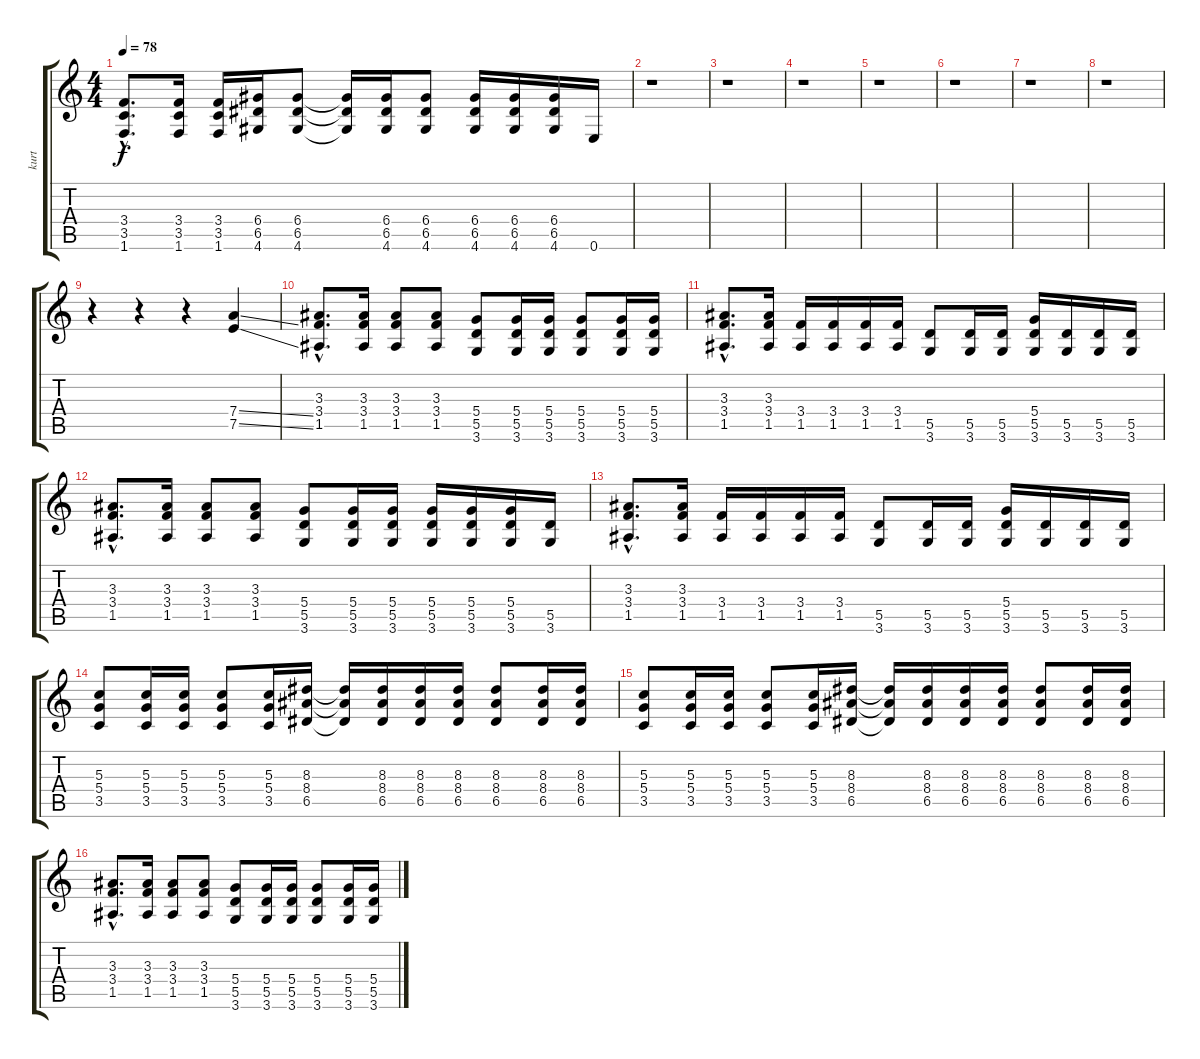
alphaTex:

\track ("kurt" "kurt") {instrument overdrivenguitar}
\staff {score tabs}
\tuning (E4 B3 G3 D3 A2 E2) {hide}
\ts (4 4)
\tempo 78
\clef g2
\ks c
(3.4{hac} 3.5{hac} 1.6{hac}).8{d dy f} (3.4 3.5 1.6).16 (3.4 3.5 1.6).16 (6.4 6.5 4.6).16 (6.4 6.5 4.6).8 (6.4{t} 6.5{t} 4.6{t}).16 (6.4 6.5 4.6).16 (6.4 6.5 4.6).8 (6.4 6.5 4.6).16 (6.4 6.5 4.6).16 (6.4 6.5 4.6).16 0.6.16 |
r.1 |
r.1 |
r.1 |
r.1 |
r.1 |
r.1 |
r.1 |
r.4 r.4 r.4 (7.4{ss} 7.5{ss}).4 |
(3.3{hac} 3.4{hac} 1.5{hac}).8{d} (3.3 3.4 1.5).16 (3.3 3.4 1.5).8 (3.3 3.4 1.5).8 (5.4 5.5 3.6).8 (5.4 5.5 3.6).16 (5.4 5.5 3.6).16 (5.4 5.5 3.6).8 (5.4 5.5 3.6).16 (5.4 5.5 3.6).16 |
(3.3{hac} 3.4{hac} 1.5{hac}).8{d} (3.3 3.4 1.5).16 (3.4 1.5).16 (3.4 1.5).16 (3.4 1.5).16 (3.4 1.5).16 (5.5 3.6).8 (5.5 3.6).16 (5.5 3.6).16 (5.4 5.5 3.6).16 (5.5 3.6).16 (5.5 3.6).16 (5.5 3.6).16 |
(3.3{hac} 3.4{hac} 1.5{hac}).8{d} (3.3 3.4 1.5).16 (3.3 3.4 1.5).8 (3.3 3.4 1.5).8 (5.4 5.5 3.6).8 (5.4 5.5 3.6).16 (5.4 5.5 3.6).16 (5.4 5.5 3.6).16 (5.4 5.5 3.6).16 (5.4 5.5 3.6).16 (5.5 3.6).16 |
(3.3{hac} 3.4{hac} 1.5{hac}).8{d} (3.3 3.4 1.5).16 (3.4 1.5).16 (3.4 1.5).16 (3.4 1.5).16 (3.4 1.5).16 (5.5 3.6).8 (5.5 3.6).16 (5.5 3.6).16 (5.4 5.5 3.6).16 (5.5 3.6).16 (5.5 3.6).16 (5.5 3.6).16 |
(5.3 5.4 3.5).8 (5.3 5.4 3.5).16 (5.3 5.4 3.5).16 (5.3 5.4 3.5).8 (5.3 5.4 3.5).16 (8.3 8.4 6.5).16 (8.3{t} 8.4{t} 6.5{t}).16 (8.3 8.4 6.5).16 (8.3 8.4 6.5).16 (8.3 8.4 6.5).16 (8.3 8.4 6.5).8 (8.3 8.4 6.5).16 (8.3 8.4 6.5).16 |
(5.3 5.4 3.5).8 (5.3 5.4 3.5).16 (5.3 5.4 3.5).16 (5.3 5.4 3.5).8 (5.3 5.4 3.5).16 (8.3 8.4 6.5).16 (8.3{t} 8.4{t} 6.5{t}).16 (8.3 8.4 6.5).16 (8.3 8.4 6.5).16 (8.3 8.4 6.5).16 (8.3 8.4 6.5).8 (8.3 8.4 6.5).16 (8.3 8.4 6.5).16 |
(3.3{hac} 3.4{hac} 1.5{hac}).8{d} (3.3 3.4 1.5).16 (3.3 3.4 1.5).8 (3.3 3.4 1.5).8 (5.4 5.5 3.6).8 (5.4 5.5 3.6).16 (5.4 5.5 3.6).16 (5.4 5.5 3.6).8 (5.4 5.5 3.6).16 (5.4 5.5 3.6).16
